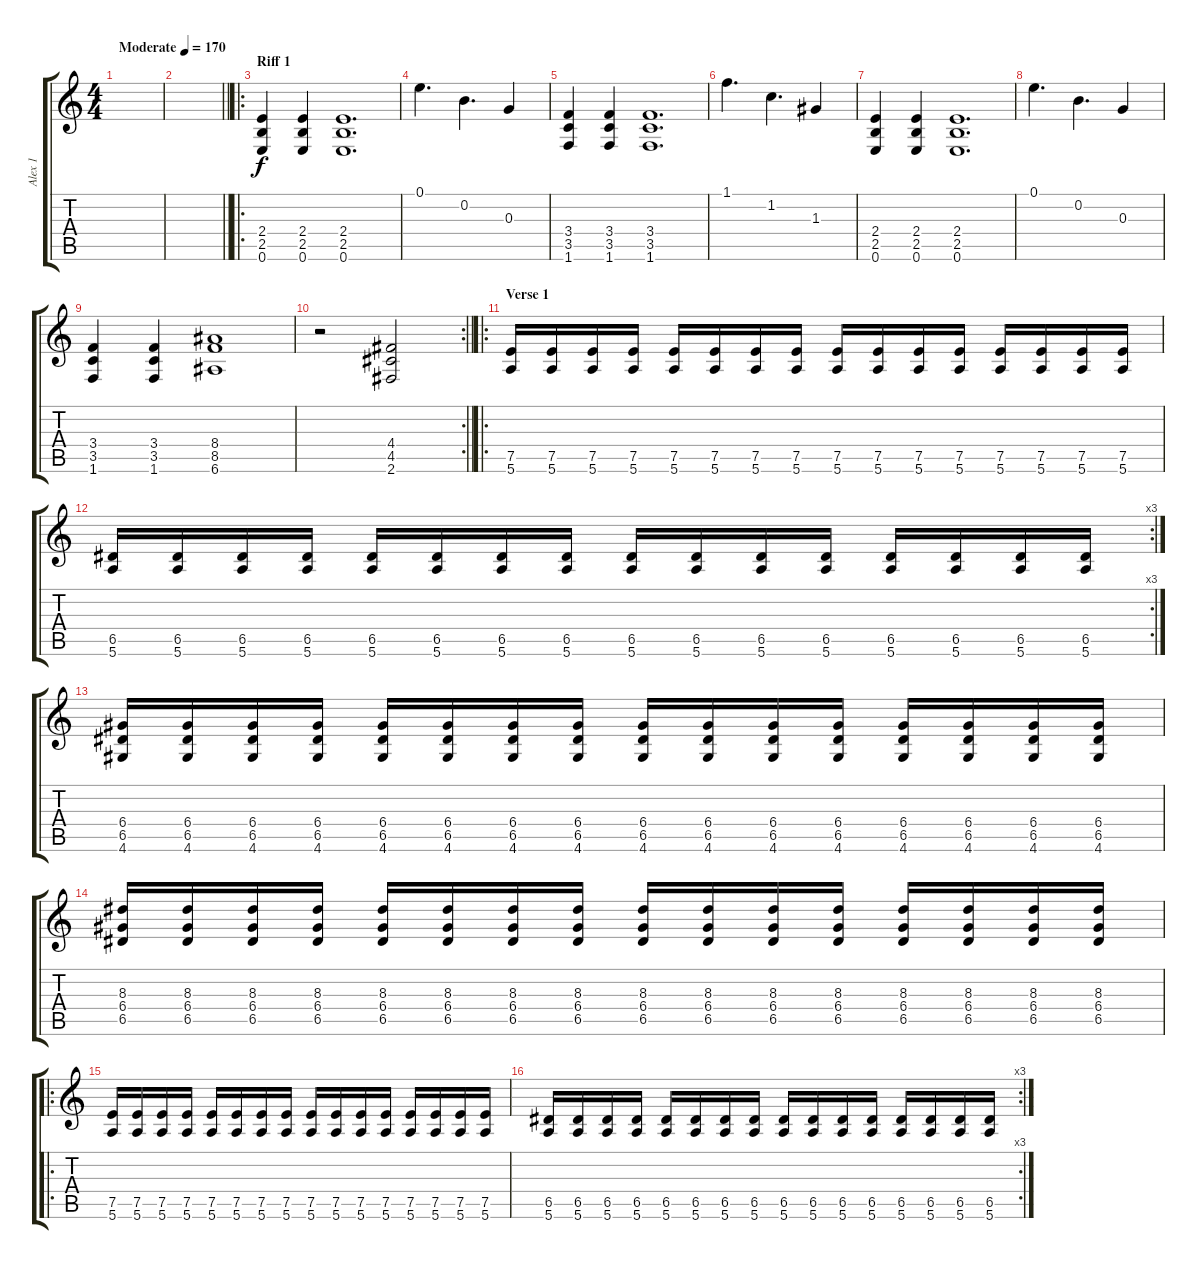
\track ("Alex 1" "Alex 1") {instrument distortionguitar}
\staff {score tabs}
\tuning (E4 B3 G3 D3 A2 E2) {hide}
\ts (4 4)
\tempo (170 "Moderate")
\clef g2
\ks c
|
\barLineRight lightlight
|
\ro
\section ("" "Riff 1")
(2.4 2.5 0.6).4 (2.4 2.5 0.6).4 (2.4 2.5 0.6).1{d} |
0.1.4{d} 0.2.4{d} 0.3.4 |
(3.4 3.5 1.6).4 (3.4 3.5 1.6).4 (3.4 3.5 1.6).1{d} |
1.1.4{d} 1.2.4{d} 1.3.4 |
(2.4 2.5 0.6).4 (2.4 2.5 0.6).4 (2.4 2.5 0.6).1{d} |
0.1.4{d} 0.2.4{d} 0.3.4 |
(3.4 3.5 1.6).4 (3.4 3.5 1.6).4 (8.4 8.5 6.6).1 |
\rc 2
\barLineRight lightlight
r.2 (4.4 4.5 2.6).2 |
\ro
\section ("" "Verse 1")
(7.5 5.6).16 (7.5 5.6).16 (7.5 5.6).16 (7.5 5.6).16 (7.5 5.6).16 (7.5 5.6).16 (7.5 5.6).16 (7.5 5.6).16 (7.5 5.6).16 (7.5 5.6).16 (7.5 5.6).16 (7.5 5.6).16 (7.5 5.6).16 (7.5 5.6).16 (7.5 5.6).16 (7.5 5.6).16 |
\rc 3
(6.5 5.6).16 (6.5 5.6).16 (6.5 5.6).16 (6.5 5.6).16 (6.5 5.6).16 (6.5 5.6).16 (6.5 5.6).16 (6.5 5.6).16 (6.5 5.6).16 (6.5 5.6).16 (6.5 5.6).16 (6.5 5.6).16 (6.5 5.6).16 (6.5 5.6).16 (6.5 5.6).16 (6.5 5.6).16 |
(6.4 6.5 4.6).16 (6.4 6.5 4.6).16 (6.4 6.5 4.6).16 (6.4 6.5 4.6).16 (6.4 6.5 4.6).16 (6.4 6.5 4.6).16 (6.4 6.5 4.6).16 (6.4 6.5 4.6).16 (6.4 6.5 4.6).16 (6.4 6.5 4.6).16 (6.4 6.5 4.6).16 (6.4 6.5 4.6).16 (6.4 6.5 4.6).16 (6.4 6.5 4.6).16 (6.4 6.5 4.6).16 (6.4 6.5 4.6).16 |
(8.3 6.4 6.5).16 (8.3 6.4 6.5).16 (8.3 6.4 6.5).16 (8.3 6.4 6.5).16 (8.3 6.4 6.5).16 (8.3 6.4 6.5).16 (8.3 6.4 6.5).16 (8.3 6.4 6.5).16 (8.3 6.4 6.5).16 (8.3 6.4 6.5).16 (8.3 6.4 6.5).16 (8.3 6.4 6.5).16 (8.3 6.4 6.5).16 (8.3 6.4 6.5).16 (8.3 6.4 6.5).16 (8.3 6.4 6.5).16 |
\ro
(7.5 5.6).16 (7.5 5.6).16 (7.5 5.6).16 (7.5 5.6).16 (7.5 5.6).16 (7.5 5.6).16 (7.5 5.6).16 (7.5 5.6).16 (7.5 5.6).16 (7.5 5.6).16 (7.5 5.6).16 (7.5 5.6).16 (7.5 5.6).16 (7.5 5.6).16 (7.5 5.6).16 (7.5 5.6).16 |
\rc 3
(6.5 5.6).16 (6.5 5.6).16 (6.5 5.6).16 (6.5 5.6).16 (6.5 5.6).16 (6.5 5.6).16 (6.5 5.6).16 (6.5 5.6).16 (6.5 5.6).16 (6.5 5.6).16 (6.5 5.6).16 (6.5 5.6).16 (6.5 5.6).16 (6.5 5.6).16 (6.5 5.6).16 (6.5 5.6).16
